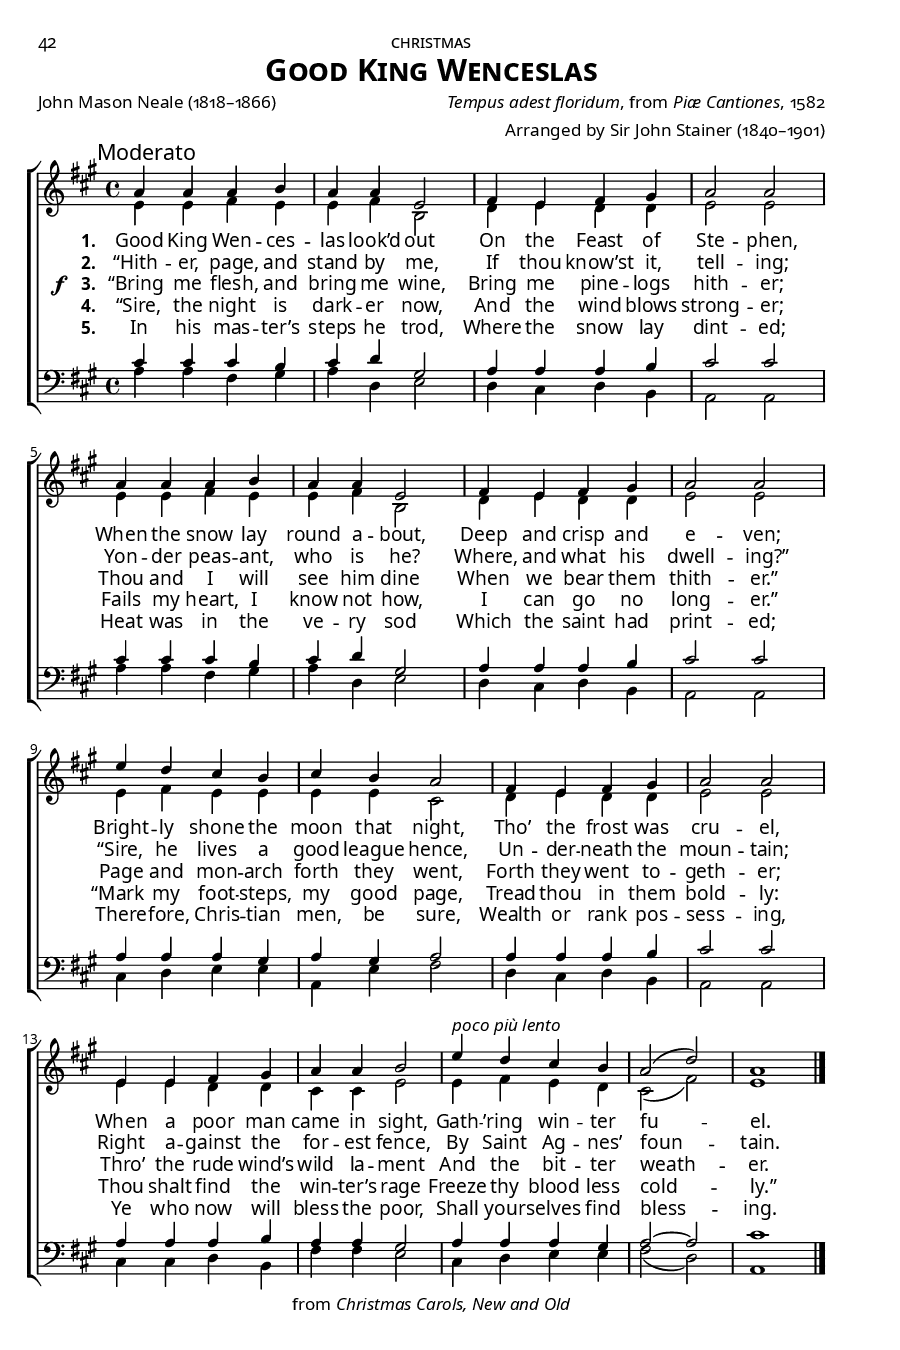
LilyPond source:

\version "2.14.2"
\include "util.ly"
\header {
  title = \markup{\override #'(font-name . "Garamond Premier Pro Semibold"){ \abs-fontsize #15 \smallCapsOldStyle"Good King Wenceslas"}}
  poet = \markup\oldStyleNum"John Mason Neale (1818–1866)"
  composer = \markup \concat{ \italic "Tempus adest floridum" ", from " \italic "Piæ Cantiones" \oldStyleNum", 1582"}
  arranger = \markup\oldStyleNum"Arranged by Sir John Stainer (1840–1901)"
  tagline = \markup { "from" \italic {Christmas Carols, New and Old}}
}
\paper {
  paper-height = 9\in
  paper-width = 6\in
  indent = 0\in
  %system-system-spacing = #'((basic-distance . 10) (padding . 0))
  system-system-spacing =
    #'((basic-distance . 0)
       (minimum-distance . 0)
       (padding . -15)
       (stretchability . 100))
  ragged-last-bottom = ##f
  ragged-bottom = ##f
  two-sided = ##t
  inner-margin = 0.5\in
  outer-margin = 0.25\in
  top-margin = 0.25\in
  bottom-margin = 0.25\in
  first-page-number = #042
  print-first-page-number = ##t
  headerLine = \markup{\override #'(font-name . "Garamond Premier Pro") \smallCapsOldStyle"christmas"}
  oddHeaderMarkup = \markup\fill-line{
     \override #'(font-name . "Garamond Premier Pro")\abs-fontsize #8.5
     \combine 
        \fill-line{"" \on-the-fly #print-page-number-check-first
        \oldStylePageNum""
        }
        \fill-line{\headerLine}
  }
  evenHeaderMarkup = \markup {
     \override #'(font-name . "Garamond Premier Pro")\abs-fontsize #8.5
     \combine
        \on-the-fly #print-page-number-check-first
        \oldStylePageNum""
        \fill-line{\headerLine}
  }
}
#(set-global-staff-size 15) \paper{ #(define fonts (make-pango-font-tree "GoudyOlSt BT" "Garamond Premier Pro" "Garamond Premier Pro" (/ 15 20))) }
global = {
  \key a \major
  \time 4/4
  \override DynamicLineSpanner #'staff-padding = #0.0
  \override DynamicLineSpanner #'Y-extent = #'(0.2 . -0.2)
  \override TextScript #'staff-padding = #0.0
  \override TextScript #'Y-extent = #'(0 . -0)
}

sopMusic = \relative c'' {
  \once \override Score.RehearsalMark #'self-alignment-X = #LEFT
  \mark "Moderato"
  a4 a a b |
  a a e2 |
  fis4 e fis gis |
  a2 a |
  
  a4 a a b |
  a a e2 |
  fis4 e fis gis |
  a2 a |
  
  e'4 d cis b |
  cis b a2 |
  fis4 e fis gis |
  a2 a |
  
  e4 e fis gis |
  a a b2 |
  e4^\markup\italic"poco più lento" d cis b |
  a2( d) |
  a1 \bar "|."
}
sopWords = \lyricmode {
  
}

altoMusic = \relative c' {
  e4 e fis e |
  e fis b,2 |
  d4 e d d |
  e2 e |
  
  e4 e fis e |
  e fis b,2 |
  d4 e d d |
  e2 e |
  
  e4 fis e e |
  e e cis2 |
  d4 e d d |
  e2 e |
  
  e4 e d d |
  cis cis e2 |
  e4 fis e d |
  cis2( fis) |
  e1 \bar "|."
}
altoWords = \lyricmode {
  \dropLyricsIX
  \set stanza = #"1. "
  Good King Wen -- ces -- las look’d out
  On the Feast of Ste -- phen,
  When the snow lay round a -- bout,
  Deep and crisp and e -- ven;
  Bright -- ly shone the moon that night,
  Tho’ the frost was cru -- el,
  When a poor man came in sight,
  Gath -- ’ring win -- ter fu -- el.
}
altoWordsII = \lyricmode {
  \dropLyricsIX
  \set stanza = #"2. "
  “Hith -- er, page, and stand by me,
  If thou know’st it, tell -- ing;
  Yon -- der peas -- ant, who is he?
  Where, and what his dwell -- ing?”
  “Sire, he lives a good league hence,
  Un -- der -- neath the moun -- tain;
  Right a -- gainst the for -- est fence,
  By Saint Ag -- nes’ foun -- tain.
}
altoWordsIII = {
  \dropLyricsIX
  \set stanza = \markup{\dynamic"f  " "3. "}
  \lyricmode {
    “Bring me flesh, and bring me wine,
    Bring me pine -- logs hith -- er;
    Thou and I will see him dine
    When we bear them thith -- er.”
    Page and mon -- arch forth they went,
    Forth they went to -- geth -- er;
    Thro’ the rude wind’s wild la -- ment
    And the bit -- ter weath -- er.
  }
}
altoWordsIV = \lyricmode {
  \dropLyricsIX
  \set stanza = #"4. "
  “Sire, the night is dark -- er now,
  And the wind blows strong -- er;
  Fails my heart, I know not how,
  I can go no long -- er.”
  “Mark my foot -- steps, my good page,
  Tread thou in them bold -- ly:
  Thou shalt find the win -- ter’s rage
  Freeze thy blood less cold -- ly.”
}
altoWordsV = \lyricmode {
  \dropLyricsIX
  \set stanza = #"5. "
  In his mas -- ter’s steps he trod,
  Where the snow lay dint -- ed;
  Heat was in the ve -- ry sod
  Which the saint had print -- ed;
  There -- fore, Chris -- tian men, be sure,
  Wealth or rank pos -- sess -- ing,
  Ye who now will bless the poor,
  Shall your -- selves find bless -- ing.
}
tenorMusic = \relative c' {
  cis4 cis cis b |
  cis d gis,2 |
  a4 a a b |
  cis2 cis |
  
  cis4 cis cis b |
  cis d gis,2 |
  a4 a a b |
  cis2 cis |
  
  a4 a a gis |
  a gis a2 |
  a4 a a b |
  cis2 cis |
  
  a4 a a b |
  a a gis2 |
  a4 a a gis |
  a2~ a |
  cis1 \bar "|."
}
tenorWords = \lyricmode {

}

bassMusic = \relative c' {
  a4 a fis gis |
  a d, e2 |
  d4 cis d b |
  a2 a |
  
  a'4 a fis gis |
  a d, e2 |
  d4 cis d b |
  a2 a |
  
  cis4 d e e |
  a, e' fis2 |
  d4 cis d b |
  a2 a |
  
  cis4 cis d b |
  fis' fis e2 |
  cis4 d e e |
  fis2( d) |
  a1 \bar "|."
}
bassWords = \lyricmode {

}

\score {
  <<
   \new ChoirStaff <<
%    \new Lyrics = sopranos \with { \override VerticalAxisGroup #'nonstaff-relatedstaff-spacing = #'((basic-distance . 1)) }
    \new Staff = women <<
      \new Voice = "sopranos" { \voiceOne << \global \sopMusic >> }
      \new Voice = "altos" { \voiceTwo << \global \altoMusic >> }
    >>
    \new Lyrics \with { alignAboveContext = #"women" \override VerticalAxisGroup #'nonstaff-relatedstaff-spacing = #'((basic-distance . 1))} \lyricsto "sopranos" \sopWords
    \new Lyrics = "altosV"  \with { alignBelowContext = #"women" } \lyricsto "sopranos" \altoWordsV
    \new Lyrics = "altosIV"  \with { alignBelowContext = #"women" } \lyricsto "sopranos" \altoWordsIV
    \new Lyrics = "altosIII"  \with { alignBelowContext = #"women" } \lyricsto "sopranos" \altoWordsIII
    \new Lyrics = "altosII"  \with { alignBelowContext = #"women" } \lyricsto "sopranos" \altoWordsII
    \new Lyrics = "altos"  \with { alignBelowContext = #"women" \override VerticalAxisGroup #'nonstaff-relatedstaff-spacing = #'((padding . -0.5)) } \lyricsto "sopranos" \altoWords
   \new Staff = men <<
      \clef bass
      \new Voice = "tenors" { \voiceOne << \global \tenorMusic >> }
      \new Voice = "basses" { \voiceTwo << \global \bassMusic >> }
    >>
    \new Lyrics \with { alignAboveContext = #"men" \override VerticalAxisGroup #'nonstaff-relatedstaff-spacing = #'((basic-distance . 1)) } \lyricsto "tenors" \tenorWords
    \new Lyrics \with { alignBelowContext = #"men" \override VerticalAxisGroup #'nonstaff-relatedstaff-spacing = #'((basic-distance . 1)) } \lyricsto "basses" \bassWords
  >>
%    \new PianoStaff << \new Staff { \new Voice { \pianoRH } } \new Staff { \clef "bass" \pianoLH } >>
  >>
  \layout {
    \context {
      \Score
      %\override SpacingSpanner #'base-shortest-duration = #(ly:make-moment 1 8)
      %\override SpacingSpanner #'common-shortest-duration = #(ly:make-moment 1 4)
    }
    \context {
      % Remove all empty staves
      % \Staff \RemoveEmptyStaves \override VerticalAxisGroup #'remove-first = ##t
    }
    \context {
      \Lyrics
      \override LyricText #'X-offset = #center-on-word
    }
  }
  \midi {
    \tempo 4 = 120
    \set Staff.midiInstrument = "flute"
  
    \context {
      \Voice
      \remove "Dynamic_performer"
    }
  }
}
